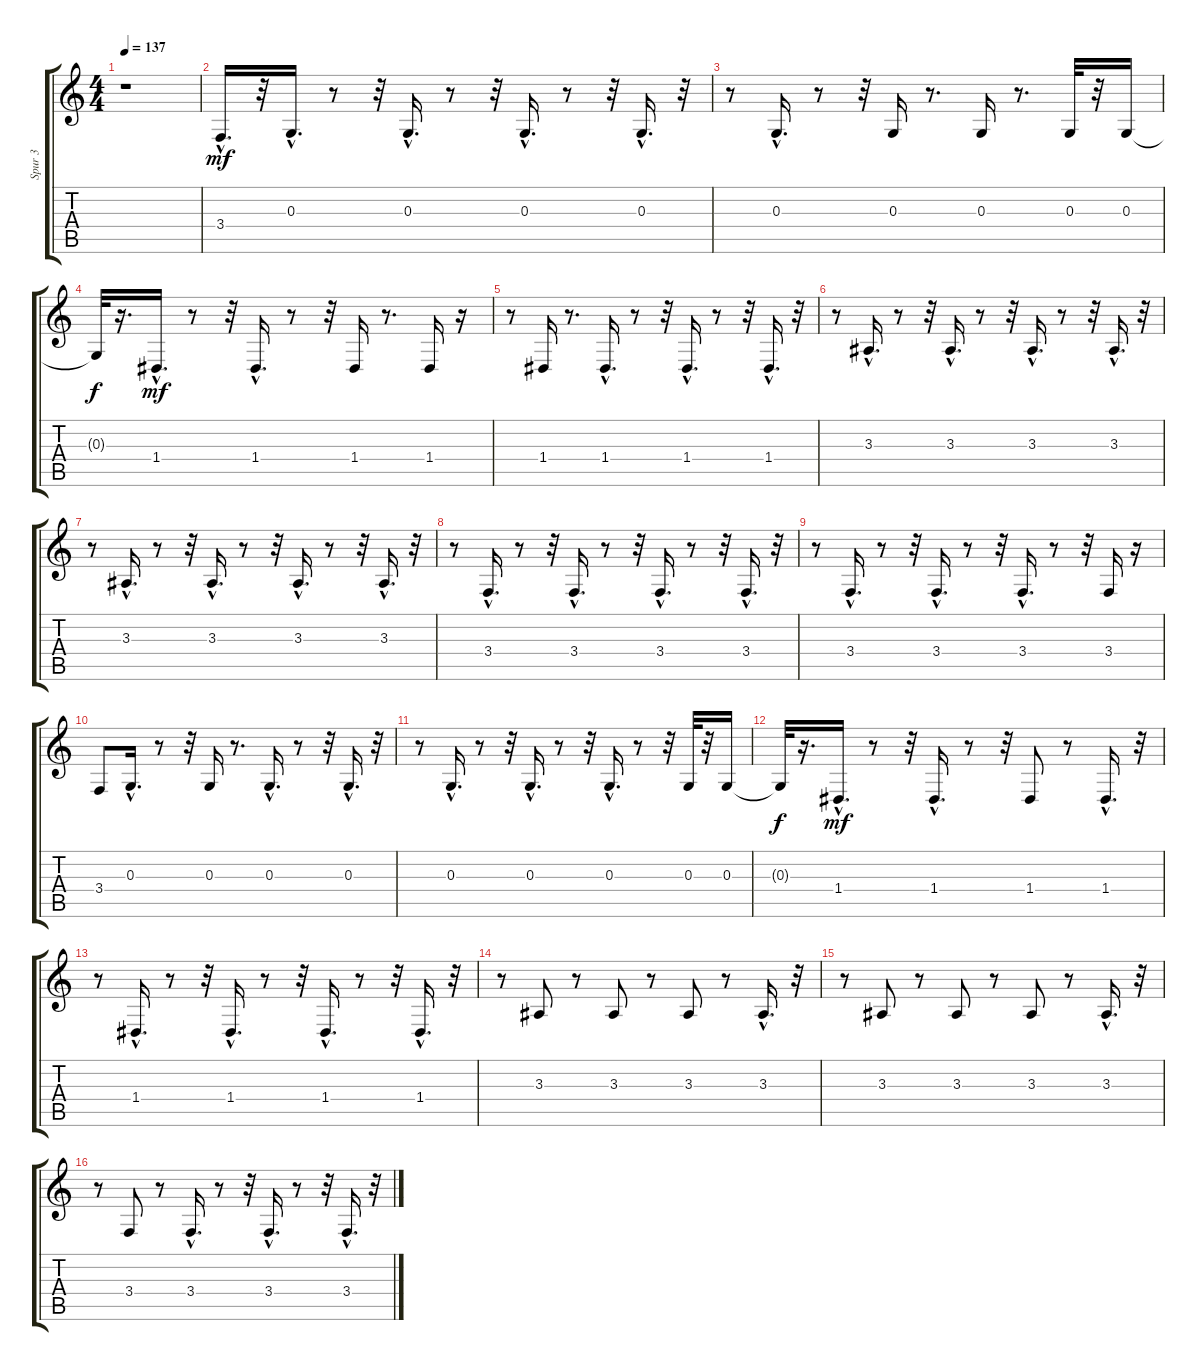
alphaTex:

\track ("Spur 3" "Spur 3") {instrument drawbarorgan}
\staff {score tabs}
\tuning (E4 B3 G3 D3 A2 E2) {hide}
\ts (4 4)
\tempo 137
\clef g2
\ks c
r.1{dy mf} |
3.4{hac}.16{d} r.32 0.3{hac}.16{d} r.8 r.32 0.3{hac}.16{d} r.8 r.32 0.3{hac}.16{d} r.8 r.32 0.3{hac}.16{d} r.32 |
r.8 0.3{hac}.16{d} r.8 r.32 0.3.16 r.8{d} 0.3.16 r.8{d} 0.3.32 r.32 0.3.16 |
0.3{t}.32{dy f} r.16{d} 1.4{hac}.16{d dy mf} r.8 r.32 1.4{hac}.16{d} r.8 r.32 1.4.16 r.8{d} 1.4.16 r.16 |
r.8 1.4.16 r.8{d} 1.4{hac}.16{d} r.8 r.32 1.4{hac}.16{d} r.8 r.32 1.4{hac}.16{d} r.32 |
r.8 3.3{hac}.16{d} r.8 r.32 3.3{hac}.16{d} r.8 r.32 3.3{hac}.16{d} r.8 r.32 3.3{hac}.16{d} r.32 |
r.8 3.3{hac}.16{d} r.8 r.32 3.3{hac}.16{d} r.8 r.32 3.3{hac}.16{d} r.8 r.32 3.3{hac}.16{d} r.32 |
r.8 3.4{hac}.16{d} r.8 r.32 3.4{hac}.16{d} r.8 r.32 3.4{hac}.16{d} r.8 r.32 3.4{hac}.16{d} r.32 |
r.8 3.4{hac}.16{d} r.8 r.32 3.4{hac}.16{d} r.8 r.32 3.4{hac}.16{d} r.8 r.32 3.4.16 r.16 |
3.4.8 0.3{hac}.16{d} r.8 r.32 0.3.16 r.8{d} 0.3{hac}.16{d} r.8 r.32 0.3{hac}.16{d} r.32 |
r.8 0.3{hac}.16{d} r.8 r.32 0.3{hac}.16{d} r.8 r.32 0.3{hac}.16{d} r.8 r.32 0.3.32 r.32 0.3.16 |
0.3{t}.32{dy f} r.16{d} 1.4{hac}.16{d dy mf} r.8 r.32 1.4{hac}.16{d} r.8 r.32 1.4.8 r.8 1.4{hac}.16{d} r.32 |
r.8 1.4{hac}.16{d} r.8 r.32 1.4{hac}.16{d} r.8 r.32 1.4{hac}.16{d} r.8 r.32 1.4{hac}.16{d} r.32 |
r.8 3.3.8 r.8 3.3.8 r.8 3.3.8 r.8 3.3{hac}.16{d} r.32 |
r.8 3.3.8 r.8 3.3.8 r.8 3.3.8 r.8 3.3{hac}.16{d} r.32 |
r.8 3.4.8 r.8 3.4{hac}.16{d} r.8 r.32 3.4{hac}.16{d} r.8 r.32 3.4{hac}.16{d} r.32
